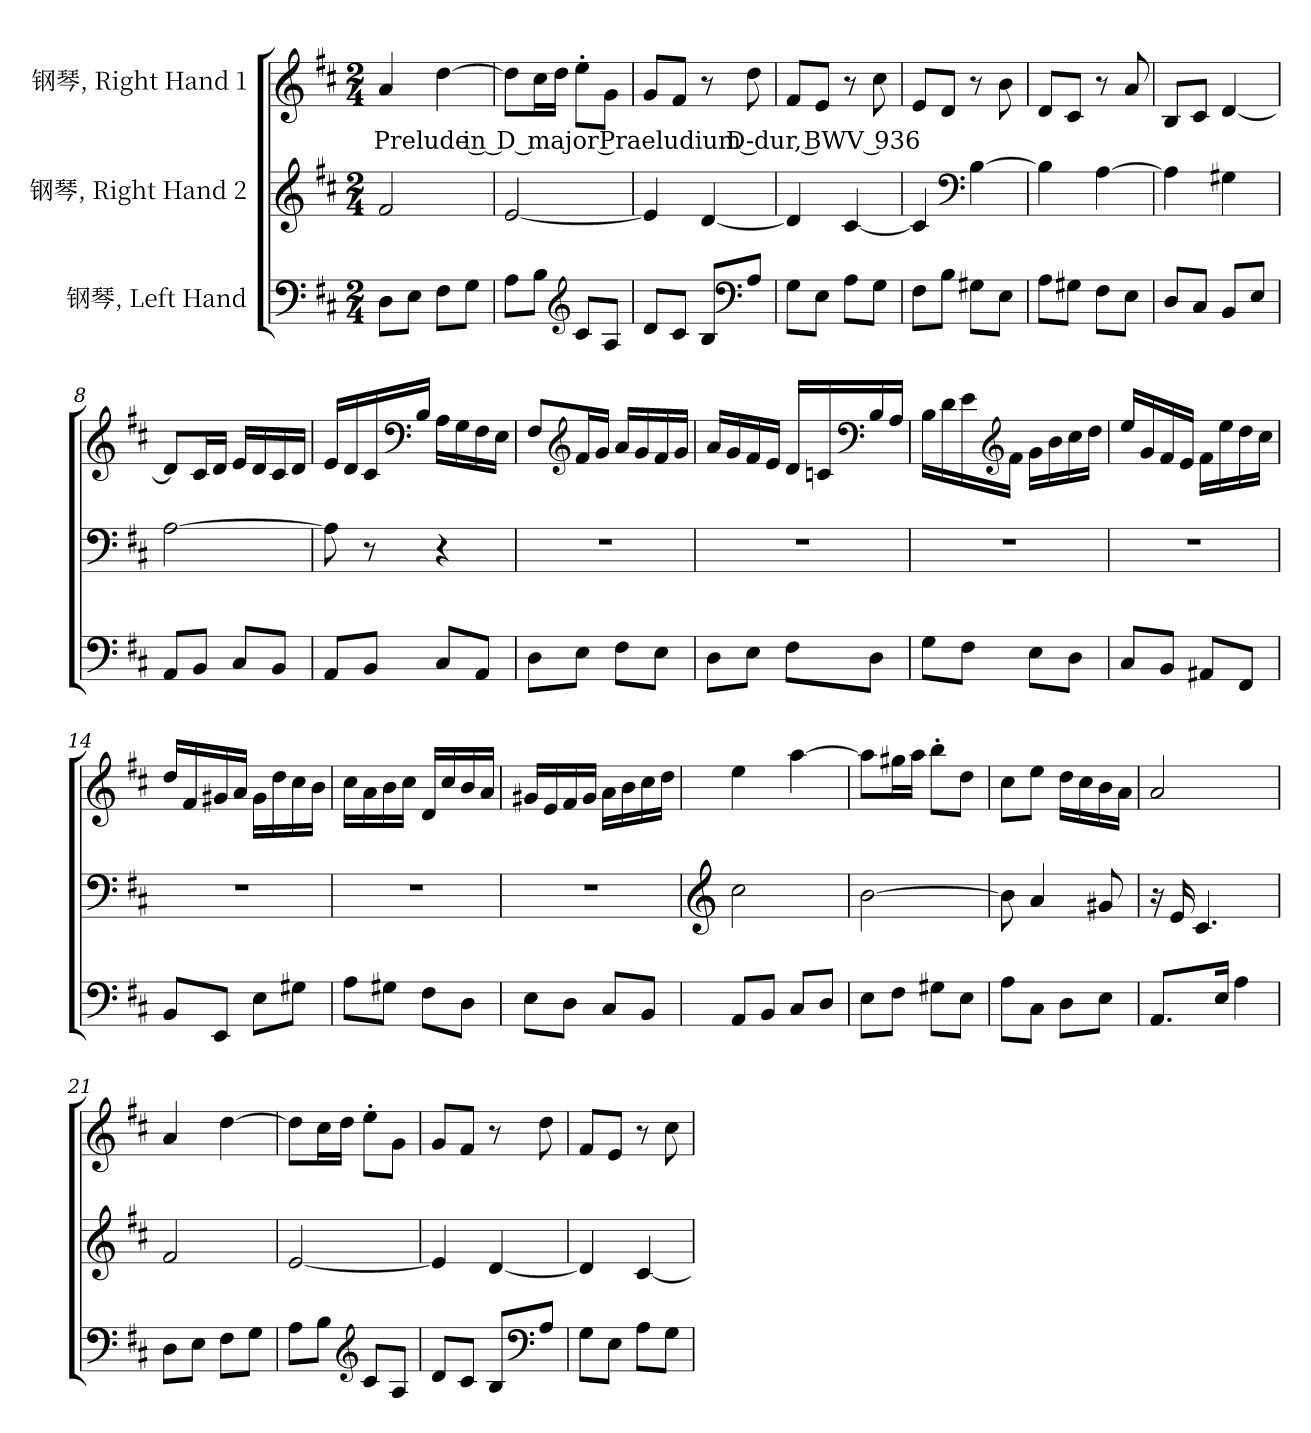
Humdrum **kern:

**kern	**kern	**kern	**text
*part3	*part2	*part1	*part1
*staff3	*staff2	*staff1	*staff1
*I"钢琴, Left Hand	*I"钢琴, Right Hand 2	*I"钢琴, Right Hand 1	*
*clefF4	*clefG2	*clefG2	*
*k[f#c#]	*k[f#c#]	*k[f#c#]	*
*M2/4	*M2/4	*M2/4	*
*MM88	*MM88	*MM88	*
=1	=1	=1	=1
8D\L	2f#/	4a/	Prelude in D major Praeludium D-dur, BWV 936
8E\J	.	.	.
8F#\L	.	[4dd\	.
8G\J	.	.	.
=2	=2	=2	=2
8A\L	[2e/	8dd\L]	.
8B\J	.	16cc#\L	.
.	.	16dd\JJ	.
*clefG2	*	*	*
8c#/L	.	8ee'\L	.
8A/J	.	8g\J	.
!!LO:LB:g=z
=3	=3	=3	=3
8d/L	4e/]	8g/L	.
8c#/J	.	8f#/J	.
8B/L	[4d/	8r	.
*clefF4	*	*	*
8A/J	.	8dd\	.
=4	=4	=4	=4
8G\L	4d/]	8f#/L	.
8E\J	.	8e/J	.
8A\L	[4c#/	8r	.
8G\J	.	8cc#\	.
=5	=5	=5	=5
8F#\L	4c#/]	8e/L	.
8B\J	.	8d/J	.
*	*clefF4	*	*
8G#X\L	[4B\	8r	.
8E\J	.	8b\	.
=6	=6	=6	=6
8A\L	4B\]	8d/L	.
8G#X\J	.	8c#/J	.
8F#\L	[4A\	8r	.
8E\J	.	8a/	.
=7	=7	=7	=7
8D/L	4A\]	8B/L	.
8C#/J	.	8c#/J	.
8BB/L	4G#X\	[4d/	.
8E/J	.	.	.
=8	=8	=8	=8
8AA/L	[2A\	8d/L]	.
8BB/J	.	16c#/L	.
.	.	16d/JJ	.
8C#/L	.	16e/LL	.
.	.	16d/	.
8BB/J	.	16c#/	.
.	.	16d/JJ	.
!!LO:LB:g=z
=9	=9	=9	=9
8AA/L	8A\]	16e/LL	.
.	.	16d/	.
8BB/J	8r	16c#/	.
*	*	*clefF4	*
.	.	16B/JJ	.
8C#/L	4r	16A\LL	.
.	.	16G\	.
8AA/J	.	16F#\	.
.	.	16E\JJ	.
=10	=10	=10	=10
8D\L	2r	8F#/L	.
*	*	*clefG2	*
8E\J	.	16f#/L	.
.	.	16g/JJ	.
8F#\L	.	16a/LL	.
.	.	16g/	.
8E\J	.	16f#/	.
.	.	16g/JJ	.
=11	=11	=11	=11
8D\L	2r	16a/LL	.
.	.	16g/	.
8E\J	.	16f#/	.
.	.	16e/JJ	.
8F#\L	.	16d/LL	.
.	.	16cn/	.
*	*	*clefF4	*
8D\J	.	16B/	.
.	.	16A/JJ	.
=12	=12	=12	=12
8G\L	2r	16B\LL	.
.	.	16d\	.
8F#\J	.	16e\	.
*	*	*clefG2	*
.	.	16f#\JJ	.
8E\L	.	16g\LL	.
.	.	16b\	.
8D\J	.	16cc#\	.
.	.	16dd\JJ	.
!!LO:LB:g=z
=13	=13	=13	=13
8C#/L	2r	16ee/LL	.
.	.	16g/	.
8BB/J	.	16f#/	.
.	.	16e/JJ	.
8AA#X/L	.	16f#\LL	.
.	.	16ee\	.
8FF#/J	.	16dd\	.
.	.	16cc#\JJ	.
=14	=14	=14	=14
8BB/L	2r	16dd/LL	.
.	.	16f#/	.
8EE/J	.	16g#X/	.
.	.	16a/JJ	.
8E\L	.	16g#\LL	.
.	.	16dd\	.
8G#X\J	.	16cc#\	.
.	.	16b\JJ	.
=15	=15	=15	=15
8A\L	2r	16cc#\LL	.
.	.	16a\	.
8G#X\J	.	16b\	.
.	.	16cc#\JJ	.
8F#\L	.	16d/LL	.
.	.	16cc#/	.
8D\J	.	16b/	.
.	.	16a/JJ	.
=16	=16	=16	=16
8E\L	2r	16g#X/LL	.
.	.	16e/	.
8D\J	.	16f#/	.
.	.	16g#/JJ	.
8C#/L	.	16a\LL	.
.	.	16b\	.
8BB/J	.	16cc#\	.
.	.	16dd\JJ	.
=17	=17	=17	=17
*	*clefG2	*	*
8AA/L	2cc#\	4ee\	.
8BB/J	.	.	.
8C#/L	.	[4aa\	.
8D/J	.	.	.
!!LO:PB:g=z
=18	=18	=18	=18
8E\L	[2b\	8aa\L]	.
8F#\J	.	16gg#X\L	.
.	.	16aa\JJ	.
8G#X\L	.	8bb'\L	.
8E\J	.	8dd\J	.
=19	=19	=19	=19
8A\L	8b\]	8cc#\L	.
8C#\J	4a/	8ee\J	.
8D\L	.	16dd\LL	.
.	.	16cc#\	.
8E\J	8g#X/	16b\	.
.	.	16a\JJ	.
=20	=20	=20	=20
8.AA/L	16r	2a/	.
.	16e/	.	.
.	4.c#/	.	.
16E/Jk	.	.	.
4A\	.	.	.
=21	=21	=21	=21
8D\L	2f#/	4a/	.
8E\J	.	.	.
8F#\L	.	[4dd\	.
8G\J	.	.	.
=22	=22	=22	=22
8A\L	[2e/	8dd\L]	.
8B\J	.	16cc#\L	.
.	.	16dd\JJ	.
*clefG2	*	*	*
8c#/L	.	8ee'\L	.
8A/J	.	8g\J	.
=23	=23	=23	=23
8d/L	4e/]	8g/L	.
8c#/J	.	8f#/J	.
8B/L	[4d/	8r	.
*clefF4	*	*	*
8A/J	.	8dd\	.
!!LO:LB:g=z
=24	=24	=24	=24
8G\L	4d/]	8f#/L	.
8E\J	.	8e/J	.
8A\L	[4c#/	8r	.
8G\J	.	8cc#\	.
=	=	=	=
*-	*-	*-	*-
